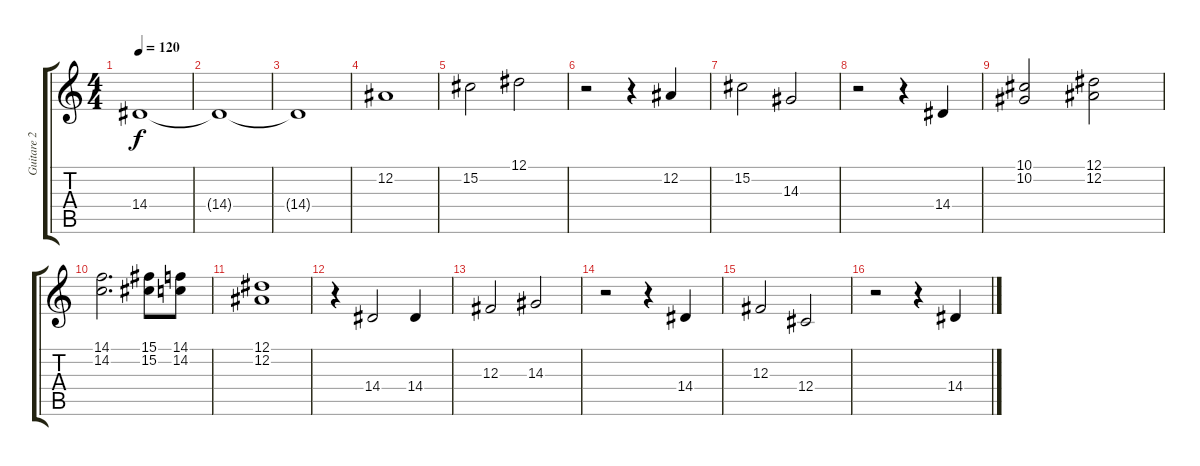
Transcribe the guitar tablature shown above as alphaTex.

\track ("Guitare 2 (Orchestre 1)" "Guitare 2 ") {instrument stringensemble1}
\staff {score tabs}
\tuning (Eb4 Bb3 Gb3 Db3 Ab2 Eb2) {hide}
\ts (4 4)
\tempo 120
\clef g2
\ks c
14.4{t}.1{dy f} |
14.4{t}.1 |
14.4{t}.1 |
12.2.1 |
15.2.2 12.1.2 |
r.2 r.4 12.2.4 |
15.2.2 14.3.2 |
r.2 r.4 14.4.4 |
(10.1 10.2).2 (12.1 12.2).2 |
(14.1 14.2).2{d} (15.1 15.2).8 (14.1 14.2).8 |
(12.1 12.2).1 |
r.4 14.4.2 14.4.4 |
12.3.2 14.3.2 |
r.2 r.4 14.4.4 |
12.3.2 12.4.2 |
r.2 r.4 14.4.4
